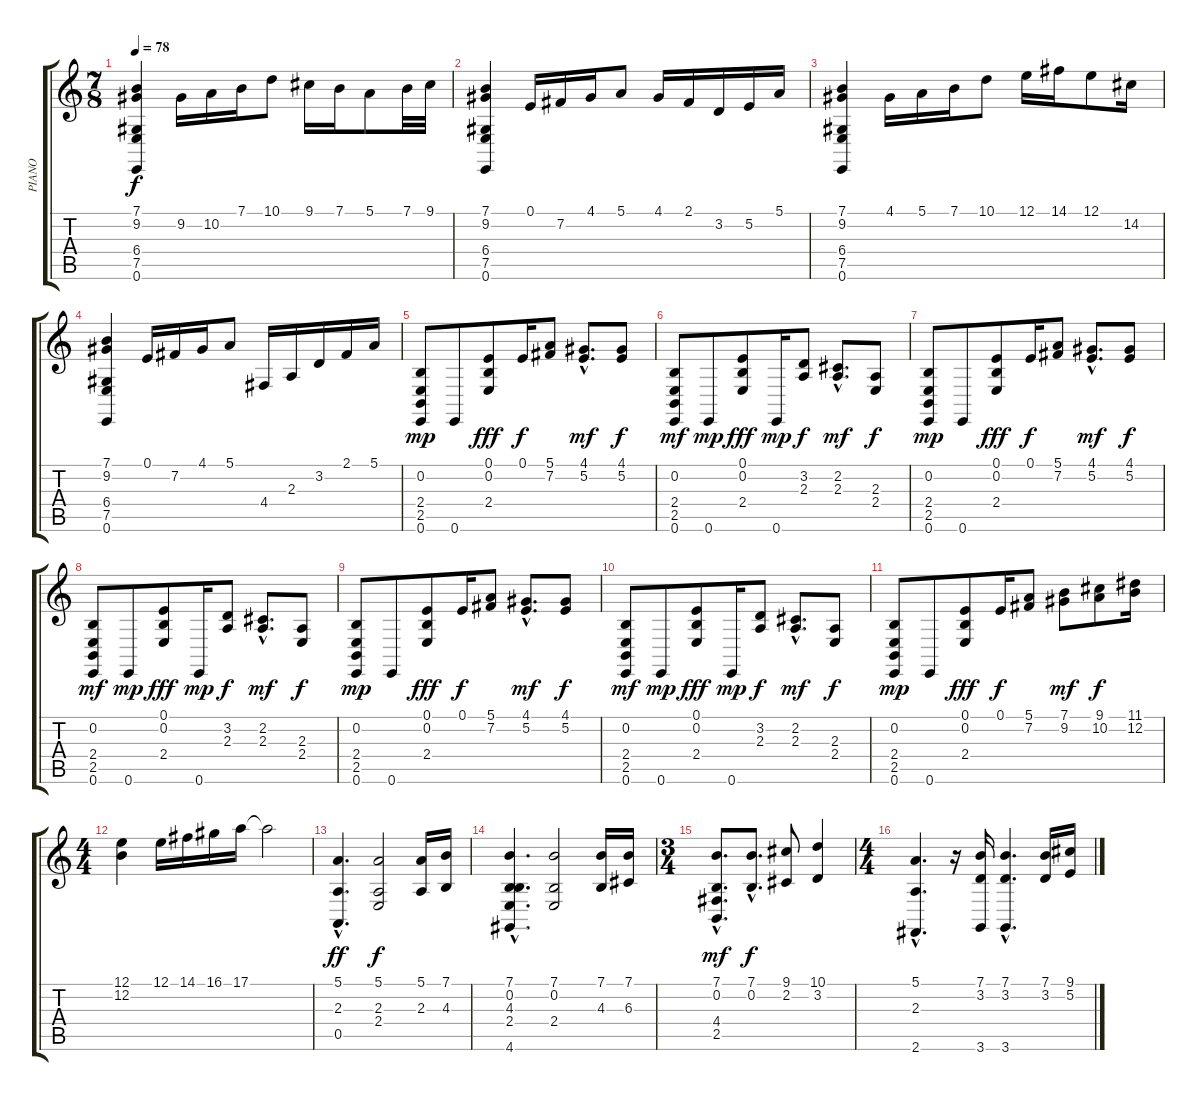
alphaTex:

\track ("PIANO" "PIANO") {instrument acousticgrandpiano}
\staff {score tabs}
\tuning (E4 B3 G3 D3 A2 E2) {hide}
\ts (7 8)
\tempo 78
\clef g2
\ks c
(7.1 9.2 6.4 7.5 0.6).4{dy f} 9.2.16 10.2.16 7.1.16 10.1.8 9.1.16 7.1.16 5.1.8 7.1.32 9.1.32 |
(7.1 9.2 6.4 7.5 0.6).4 0.1.16 7.2.16 4.1.16 5.1.8 4.1.16 2.1.16 3.2.16 5.2.16 5.1.16 |
(7.1 9.2 6.4 7.5 0.6).4 4.1.16 5.1.16 7.1.16 10.1.8 12.1.16 14.1.16 12.1.8 14.2.16 |
(7.1 9.2 6.4 7.5 0.6).4 0.1.16 7.2.16 4.1.16 5.1.8 4.4.16 2.3.16 3.2.16 2.1.16 5.1.16 |
(0.2 2.4 2.5 0.6).8{dy mp} 0.6.8 (0.1 0.2 2.4).8{dy fff} 0.1.16{dy f} (5.1 7.2).8 (4.1{hac} 5.2{hac}).8{d dy mf} (4.1 5.2).8{dy f} |
(0.2 2.4 2.5 0.6).8{dy mf} 0.6.8{dy mp} (0.1 0.2 2.4).8{dy fff} 0.6.16{dy mp} (3.2 2.3).8{dy f} (2.2{hac} 2.3{hac}).8{d dy mf} (2.3 2.4).8{dy f} |
(0.2 2.4 2.5 0.6).8{dy mp} 0.6.8 (0.1 0.2 2.4).8{dy fff} 0.1.16{dy f} (5.1 7.2).8 (4.1{hac} 5.2{hac}).8{d dy mf} (4.1 5.2).8{dy f} |
(0.2 2.4 2.5 0.6).8{dy mf} 0.6.8{dy mp} (0.1 0.2 2.4).8{dy fff} 0.6.16{dy mp} (3.2 2.3).8{dy f} (2.2{hac} 2.3{hac}).8{d dy mf} (2.3 2.4).8{dy f} |
(0.2 2.4 2.5 0.6).8{dy mp} 0.6.8 (0.1 0.2 2.4).8{dy fff} 0.1.16{dy f} (5.1 7.2).8 (4.1{hac} 5.2{hac}).8{d dy mf} (4.1 5.2).8{dy f} |
(0.2 2.4 2.5 0.6).8{dy mf} 0.6.8{dy mp} (0.1 0.2 2.4).8{dy fff} 0.6.16{dy mp} (3.2 2.3).8{dy f} (2.2{hac} 2.3{hac}).8{d dy mf} (2.3 2.4).8{dy f} |
(0.2 2.4 2.5 0.6).8{dy mp} 0.6.8 (0.1 0.2 2.4).8{dy fff} 0.1.16{dy f} (5.1 7.2).8 (7.1 9.2).8{dy mf} (9.1 10.2).8{dy f} (11.1 12.2).16 |
\ts (4 4)
(12.1 12.2).4 12.1.16 14.1.16 16.1.16 17.1.16 17.1{t}.2 |
(5.1{hac} 2.3{hac} 0.5{hac}).4{d dy ff} (5.1 2.3 2.4).2{dy f} (5.1 2.3).16 (7.1 4.3).16 |
(7.1{hac} 0.2{hac} 4.3{hac} 2.4{hac} 4.6{hac}).4{d} (7.1 0.2 2.4).2 (7.1 4.3).16 (7.1 6.3).16 |
\ts (3 4)
(7.1{hac} 0.2{hac} 4.4{hac} 2.5{hac}).8{d dy mf} (7.1{hac} 0.2{hac}).8{d dy f} (9.1 2.2).8 (10.1 3.2).4 |
\ts (4 4)
(5.1{hac} 2.3{hac} 2.6{hac}).4{d} r.16 (7.1 3.2 3.6).16 (7.1{hac} 3.2{hac} 3.6{hac}).4{d} (7.1 3.2).16 (9.1 5.2).16
